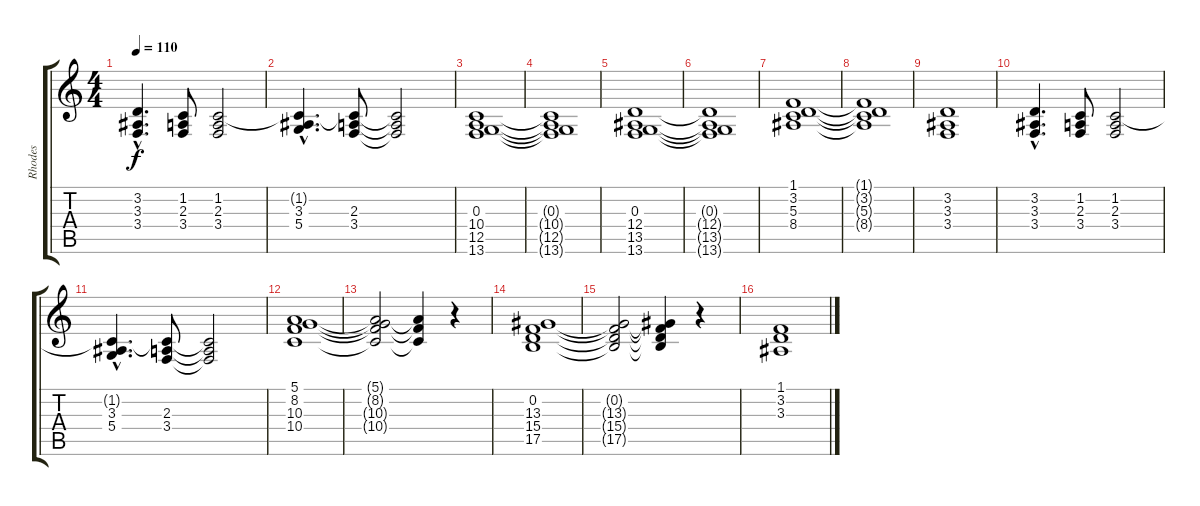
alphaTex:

\track ("Rhodes" "Rhodes") {instrument electricpiano2}
\staff {score tabs}
\tuning (E4 B3 G3 D3 A2 E2) {hide}
\ts (4 4)
\tempo 110
\clef g2
\ks c
(3.2{hac} 3.3{hac} 3.4{hac}).4{d dy f} (1.2 2.3 3.4).8 (1.2 2.3 3.4).2 |
(1.2{hac t} 3.3{hac} 5.4{hac}).4{d} (1.2{t} 2.3 3.4).8 (1.2{t} 2.3{t} 3.4{t}).2 |
(0.3 10.4 12.5 13.6).1 |
(0.3{t} 10.4{t} 12.5{t} 13.6{t}).1 |
(0.3 12.4 13.5 13.6).1 |
(0.3{t} 12.4{t} 13.5{t} 13.6{t}).1 |
(1.1 3.2 5.3 8.4).1 |
(1.1{t} 3.2{t} 5.3{t} 8.4{t}).1 |
(3.2 3.3 3.4).1 |
(3.2{hac} 3.3{hac} 3.4{hac}).4{d} (1.2 2.3 3.4).8 (1.2 2.3 3.4).2 |
(1.2{hac t} 3.3{hac} 5.4{hac}).4{d} (1.2{t} 2.3 3.4).8 (1.2{t} 2.3{t} 3.4{t}).2 |
(5.1 8.2 10.3 10.4).1 |
(5.1{t} 8.2{t} 10.3{t} 10.4{t}).2 (5.1{t} 10.3{t} 10.4{t}).4 r.4 |
(0.2 13.3 15.4 17.5).1 |
(0.2{t} 13.3{t} 15.4{t} 17.5{t}).2 (0.2{t} 13.3{t} 15.4{t} 17.5{t}).4 r.4 |
(1.1 3.2 3.3).1
